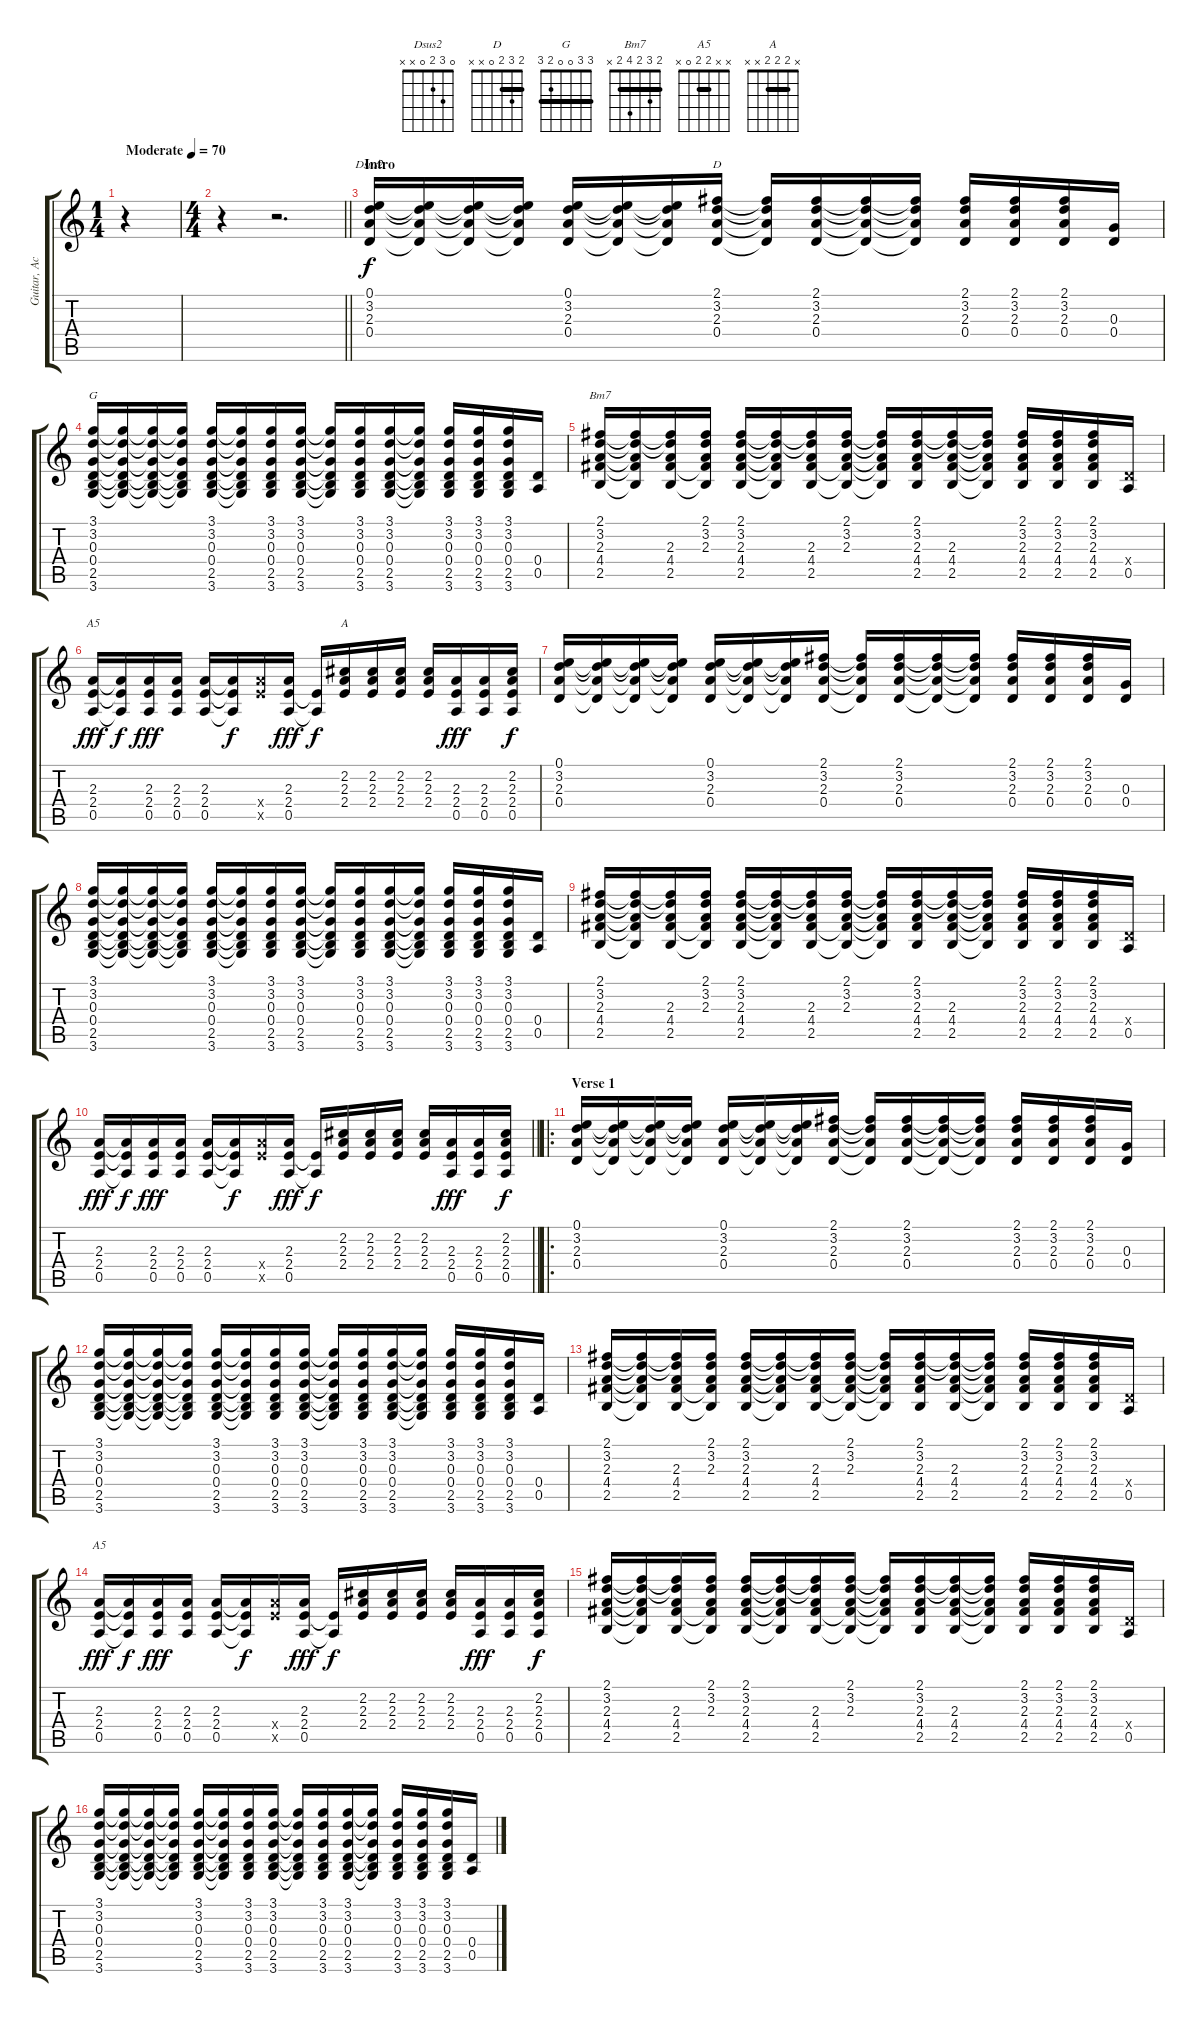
\track ("Guitar, Acoustic" "Guitar, Ac") {instrument acousticguitarsteel}
\staff {score tabs}
\tuning (E4 B3 G3 D3 A2 E2) {hide}
\chord ("Dsus2" 0 3 2 0 x x)
\chord ("D" 2 3 2 0 x x) {barre 2}
\chord ("G" 3 3 0 0 2 3) {barre 3}
\chord ("Bm7" 2 3 2 4 2 x) {barre 2}
\chord ("A5" x x x 7 7 5) {firstfret 5 barre 7}
\chord ("A" x 2 2 2 x x) {barre 2}
\chord ("A5" x x 2 2 0 x) {barre 2}
\voice
\ts (1 4)
\tempo (70 "Moderate")
\clef g2
\ks c
r.4{dy f instrument acousticguitarsteel} |
\ts (4 4)
\barLineRight lightlight
r.4 r.2{d} |
\section ("" "Intro")
(0.1 3.2 2.3 0.4).16{ch "Dsus2"} (0.1{t} 3.2{t} 2.3{t} 0.4{t}).16 (0.1{t} 3.2{t} 2.3{t} 0.4{t}).16 (0.1{t} 3.2{t} 2.3{t} 0.4{t}).16 (0.1 3.2 2.3 0.4).16 (0.1{t} 3.2{t} 2.3{t} 0.4{t}).16 (0.1{t} 3.2{t} 2.3{t} 0.4{t}).16 (2.1 3.2 2.3 0.4).16{ch "D"} (2.1{t} 3.2{t} 2.3{t} 0.4{t}).16 (2.1 3.2 2.3 0.4).16 (2.1{t} 3.2{t} 2.3{t} 0.4{t}).16 (2.1{t} 3.2{t} 2.3{t} 0.4{t}).16 (2.1 3.2 2.3 0.4).16 (2.1 3.2 2.3 0.4).16 (2.1 3.2 2.3 0.4).16 (0.3 0.4).16 |
(3.1 3.2 0.3 0.4 2.5 3.6).16{ch "G"} (3.1{t} 3.2{t} 0.3{t} 0.4{t} 2.5{t} 3.6{t}).16 (3.1{t} 3.2{t} 0.3{t} 0.4{t} 2.5{t} 3.6{t}).16 (3.1{t} 3.2{t} 0.3{t} 0.4{t} 2.5{t} 3.6{t}).16 (3.1 3.2 0.3 0.4 2.5 3.6).16 (3.1{t} 3.2{t} 0.3{t} 0.4{t} 2.5{t} 3.6{t}).16 (3.1 3.2 0.3 0.4 2.5 3.6).16 (3.1 3.2 0.3 0.4 2.5 3.6).16 (3.1{t} 3.2{t} 0.3{t} 0.4{t} 2.5{t} 3.6{t}).16 (3.1 3.2 0.3 0.4 2.5 3.6).16 (3.1 3.2 0.3 0.4 2.5 3.6).16 (3.1{t} 3.2{t} 0.3{t} 0.4{t} 2.5{t} 3.6{t}).16 (3.1 3.2 0.3 0.4 2.5 3.6).16 (3.1 3.2 0.3 0.4 2.5 3.6).16 (3.1 3.2 0.3 0.4 2.5 3.6).16 (0.4 0.5).16 |
(2.1 3.2 2.3 4.4 2.5).16{ch "Bm7"} (2.1{t} 3.2{t} 2.3{t} 4.4{t} 2.5{t}).16 (2.1{t} 3.2{t} 2.3 4.4 2.5).16 (2.1 3.2 2.3 4.4{t} 2.5{t}).16 (2.1 3.2 2.3 4.4 2.5).16 (2.1{t} 3.2{t} 2.3{t} 4.4{t} 2.5{t}).16 (2.1{t} 3.2{t} 2.3 4.4 2.5).16 (2.1 3.2 2.3 4.4{t} 2.5{t}).16 (2.1{t} 3.2{t} 2.3{t} 4.4{t} 2.5{t}).16 (2.1 3.2 2.3 4.4 2.5).16 (2.1{t} 3.2{t} 2.3 4.4 2.5).16 (2.1{t} 3.2{t} 2.3{t} 4.4{t} 2.5{t}).16 (2.1 3.2 2.3 4.4 2.5).16 (2.1 3.2 2.3 4.4 2.5).16 (2.1 3.2 2.3 4.4 2.5).16 (0.4{x} 0.5).16 |
(2.3 2.4 0.5).16{ch "A5" dy fff} (2.3{t} 2.4{t} 0.5{t}).16{dy f} (2.3 2.4 0.5).16{dy fff} (2.3 2.4 0.5).16 (2.3 2.4 0.5).16 (2.3{t} 2.4{t} 0.5{t}).16{dy f} (7.4{x} 7.5{x}).16 (2.3 2.4 0.5).16{dy fff} (2.4{t} 0.5{t}).16{dy f} (2.2 2.3 2.4).16{ch "A"} (2.2 2.3 2.4).16 (2.2 2.3 2.4).16 (2.2 2.3 2.4).16 (2.3 2.4 0.5).16{dy fff} (2.3 2.4 0.5).16 (2.2 2.3 2.4 0.5).16{dy f} |
(0.1 3.2 2.3 0.4).16 (0.1{t} 3.2{t} 2.3{t} 0.4{t}).16 (0.1{t} 3.2{t} 2.3{t} 0.4{t}).16 (0.1{t} 3.2{t} 2.3{t} 0.4{t}).16 (0.1 3.2 2.3 0.4).16 (0.1{t} 3.2{t} 2.3{t} 0.4{t}).16 (0.1{t} 3.2{t} 2.3{t} 0.4{t}).16 (2.1 3.2 2.3 0.4).16 (2.1{t} 3.2{t} 2.3{t} 0.4{t}).16 (2.1 3.2 2.3 0.4).16 (2.1{t} 3.2{t} 2.3{t} 0.4{t}).16 (2.1{t} 3.2{t} 2.3{t} 0.4{t}).16 (2.1 3.2 2.3 0.4).16 (2.1 3.2 2.3 0.4).16 (2.1 3.2 2.3 0.4).16 (0.3 0.4).16 |
(3.1 3.2 0.3 0.4 2.5 3.6).16 (3.1{t} 3.2{t} 0.3{t} 0.4{t} 2.5{t} 3.6{t}).16 (3.1{t} 3.2{t} 0.3{t} 0.4{t} 2.5{t} 3.6{t}).16 (3.1{t} 3.2{t} 0.3{t} 0.4{t} 2.5{t} 3.6{t}).16 (3.1 3.2 0.3 0.4 2.5 3.6).16 (3.1{t} 3.2{t} 0.3{t} 0.4{t} 2.5{t} 3.6{t}).16 (3.1 3.2 0.3 0.4 2.5 3.6).16 (3.1 3.2 0.3 0.4 2.5 3.6).16 (3.1{t} 3.2{t} 0.3{t} 0.4{t} 2.5{t} 3.6{t}).16 (3.1 3.2 0.3 0.4 2.5 3.6).16 (3.1 3.2 0.3 0.4 2.5 3.6).16 (3.1{t} 3.2{t} 0.3{t} 0.4{t} 2.5{t} 3.6{t}).16 (3.1 3.2 0.3 0.4 2.5 3.6).16 (3.1 3.2 0.3 0.4 2.5 3.6).16 (3.1 3.2 0.3 0.4 2.5 3.6).16 (0.4 0.5).16 |
(2.1 3.2 2.3 4.4 2.5).16 (2.1{t} 3.2{t} 2.3{t} 4.4{t} 2.5{t}).16 (2.1{t} 3.2{t} 2.3 4.4 2.5).16 (2.1 3.2 2.3 4.4{t} 2.5{t}).16 (2.1 3.2 2.3 4.4 2.5).16 (2.1{t} 3.2{t} 2.3{t} 4.4{t} 2.5{t}).16 (2.1{t} 3.2{t} 2.3 4.4 2.5).16 (2.1 3.2 2.3 4.4{t} 2.5{t}).16 (2.1{t} 3.2{t} 2.3{t} 4.4{t} 2.5{t}).16 (2.1 3.2 2.3 4.4 2.5).16 (2.1{t} 3.2{t} 2.3 4.4 2.5).16 (2.1{t} 3.2{t} 2.3{t} 4.4{t} 2.5{t}).16 (2.1 3.2 2.3 4.4 2.5).16 (2.1 3.2 2.3 4.4 2.5).16 (2.1 3.2 2.3 4.4 2.5).16 (0.4{x} 0.5).16 |
\barLineRight lightlight
(2.3 2.4 0.5).16{dy fff} (2.3{t} 2.4{t} 0.5{t}).16{dy f} (2.3 2.4 0.5).16{dy fff} (2.3 2.4 0.5).16 (2.3 2.4 0.5).16 (2.3{t} 2.4{t} 0.5{t}).16{dy f} (7.4{x} 7.5{x}).16 (2.3 2.4 0.5).16{dy fff} (2.4{t} 0.5{t}).16{dy f} (2.2 2.3 2.4).16 (2.2 2.3 2.4).16 (2.2 2.3 2.4).16 (2.2 2.3 2.4).16 (2.3 2.4 0.5).16{dy fff} (2.3 2.4 0.5).16 (2.2 2.3 2.4 0.5).16{dy f} |
\ro
\section ("" "Verse 1")
(0.1 3.2 2.3 0.4).16 (0.1{t} 3.2{t} 2.3{t} 0.4{t}).16 (0.1{t} 3.2{t} 2.3{t} 0.4{t}).16 (0.1{t} 3.2{t} 2.3{t} 0.4{t}).16 (0.1 3.2 2.3 0.4).16 (0.1{t} 3.2{t} 2.3{t} 0.4{t}).16 (0.1{t} 3.2{t} 2.3{t} 0.4{t}).16 (2.1 3.2 2.3 0.4).16 (2.1{t} 3.2{t} 2.3{t} 0.4{t}).16 (2.1 3.2 2.3 0.4).16 (2.1{t} 3.2{t} 2.3{t} 0.4{t}).16 (2.1{t} 3.2{t} 2.3{t} 0.4{t}).16 (2.1 3.2 2.3 0.4).16 (2.1 3.2 2.3 0.4).16 (2.1 3.2 2.3 0.4).16 (0.3 0.4).16 |
(3.1 3.2 0.3 0.4 2.5 3.6).16 (3.1{t} 3.2{t} 0.3{t} 0.4{t} 2.5{t} 3.6{t}).16 (3.1{t} 3.2{t} 0.3{t} 0.4{t} 2.5{t} 3.6{t}).16 (3.1{t} 3.2{t} 0.3{t} 0.4{t} 2.5{t} 3.6{t}).16 (3.1 3.2 0.3 0.4 2.5 3.6).16 (3.1{t} 3.2{t} 0.3{t} 0.4{t} 2.5{t} 3.6{t}).16 (3.1 3.2 0.3 0.4 2.5 3.6).16 (3.1 3.2 0.3 0.4 2.5 3.6).16 (3.1{t} 3.2{t} 0.3{t} 0.4{t} 2.5{t} 3.6{t}).16 (3.1 3.2 0.3 0.4 2.5 3.6).16 (3.1 3.2 0.3 0.4 2.5 3.6).16 (3.1{t} 3.2{t} 0.3{t} 0.4{t} 2.5{t} 3.6{t}).16 (3.1 3.2 0.3 0.4 2.5 3.6).16 (3.1 3.2 0.3 0.4 2.5 3.6).16 (3.1 3.2 0.3 0.4 2.5 3.6).16 (0.4 0.5).16 |
(2.1 3.2 2.3 4.4 2.5).16 (2.1{t} 3.2{t} 2.3{t} 4.4{t} 2.5{t}).16 (2.1{t} 3.2{t} 2.3 4.4 2.5).16 (2.1 3.2 2.3 4.4{t} 2.5{t}).16 (2.1 3.2 2.3 4.4 2.5).16 (2.1{t} 3.2{t} 2.3{t} 4.4{t} 2.5{t}).16 (2.1{t} 3.2{t} 2.3 4.4 2.5).16 (2.1 3.2 2.3 4.4{t} 2.5{t}).16 (2.1{t} 3.2{t} 2.3{t} 4.4{t} 2.5{t}).16 (2.1 3.2 2.3 4.4 2.5).16 (2.1{t} 3.2{t} 2.3 4.4 2.5).16 (2.1{t} 3.2{t} 2.3{t} 4.4{t} 2.5{t}).16 (2.1 3.2 2.3 4.4 2.5).16 (2.1 3.2 2.3 4.4 2.5).16 (2.1 3.2 2.3 4.4 2.5).16 (0.4{x} 0.5).16 |
(2.3 2.4 0.5).16{ch "A5" dy fff} (2.3{t} 2.4{t} 0.5{t}).16{dy f} (2.3 2.4 0.5).16{dy fff} (2.3 2.4 0.5).16 (2.3 2.4 0.5).16 (2.3{t} 2.4{t} 0.5{t}).16{dy f} (7.4{x} 7.5{x}).16 (2.3 2.4 0.5).16{dy fff} (2.4{t} 0.5{t}).16{dy f} (2.2 2.3 2.4).16 (2.2 2.3 2.4).16 (2.2 2.3 2.4).16 (2.2 2.3 2.4).16 (2.3 2.4 0.5).16{dy fff} (2.3 2.4 0.5).16 (2.2 2.3 2.4 0.5).16{dy f} |
(2.1 3.2 2.3 4.4 2.5).16 (2.1{t} 3.2{t} 2.3{t} 4.4{t} 2.5{t}).16 (2.1{t} 3.2{t} 2.3 4.4 2.5).16 (2.1 3.2 2.3 4.4{t} 2.5{t}).16 (2.1 3.2 2.3 4.4 2.5).16 (2.1{t} 3.2{t} 2.3{t} 4.4{t} 2.5{t}).16 (2.1{t} 3.2{t} 2.3 4.4 2.5).16 (2.1 3.2 2.3 4.4{t} 2.5{t}).16 (2.1{t} 3.2{t} 2.3{t} 4.4{t} 2.5{t}).16 (2.1 3.2 2.3 4.4 2.5).16 (2.1{t} 3.2{t} 2.3 4.4 2.5).16 (2.1{t} 3.2{t} 2.3{t} 4.4{t} 2.5{t}).16 (2.1 3.2 2.3 4.4 2.5).16 (2.1 3.2 2.3 4.4 2.5).16 (2.1 3.2 2.3 4.4 2.5).16 (0.4{x} 0.5).16 |
(3.1 3.2 0.3 0.4 2.5 3.6).16 (3.1{t} 3.2{t} 0.3{t} 0.4{t} 2.5{t} 3.6{t}).16 (3.1{t} 3.2{t} 0.3{t} 0.4{t} 2.5{t} 3.6{t}).16 (3.1{t} 3.2{t} 0.3{t} 0.4{t} 2.5{t} 3.6{t}).16 (3.1 3.2 0.3 0.4 2.5 3.6).16 (3.1{t} 3.2{t} 0.3{t} 0.4{t} 2.5{t} 3.6{t}).16 (3.1 3.2 0.3 0.4 2.5 3.6).16 (3.1 3.2 0.3 0.4 2.5 3.6).16 (3.1{t} 3.2{t} 0.3{t} 0.4{t} 2.5{t} 3.6{t}).16 (3.1 3.2 0.3 0.4 2.5 3.6).16 (3.1 3.2 0.3 0.4 2.5 3.6).16 (3.1{t} 3.2{t} 0.3{t} 0.4{t} 2.5{t} 3.6{t}).16 (3.1 3.2 0.3 0.4 2.5 3.6).16 (3.1 3.2 0.3 0.4 2.5 3.6).16 (3.1 3.2 0.3 0.4 2.5 3.6).16 (0.4 0.5).16
\voice
\clef g2
\ottava regular
\simile none
\ks c
r.4{dy f} |
\barLineRight lightlight
|
|
|
|
|
|
|
|
\barLineRight lightlight
|
|
|
|
|
|
